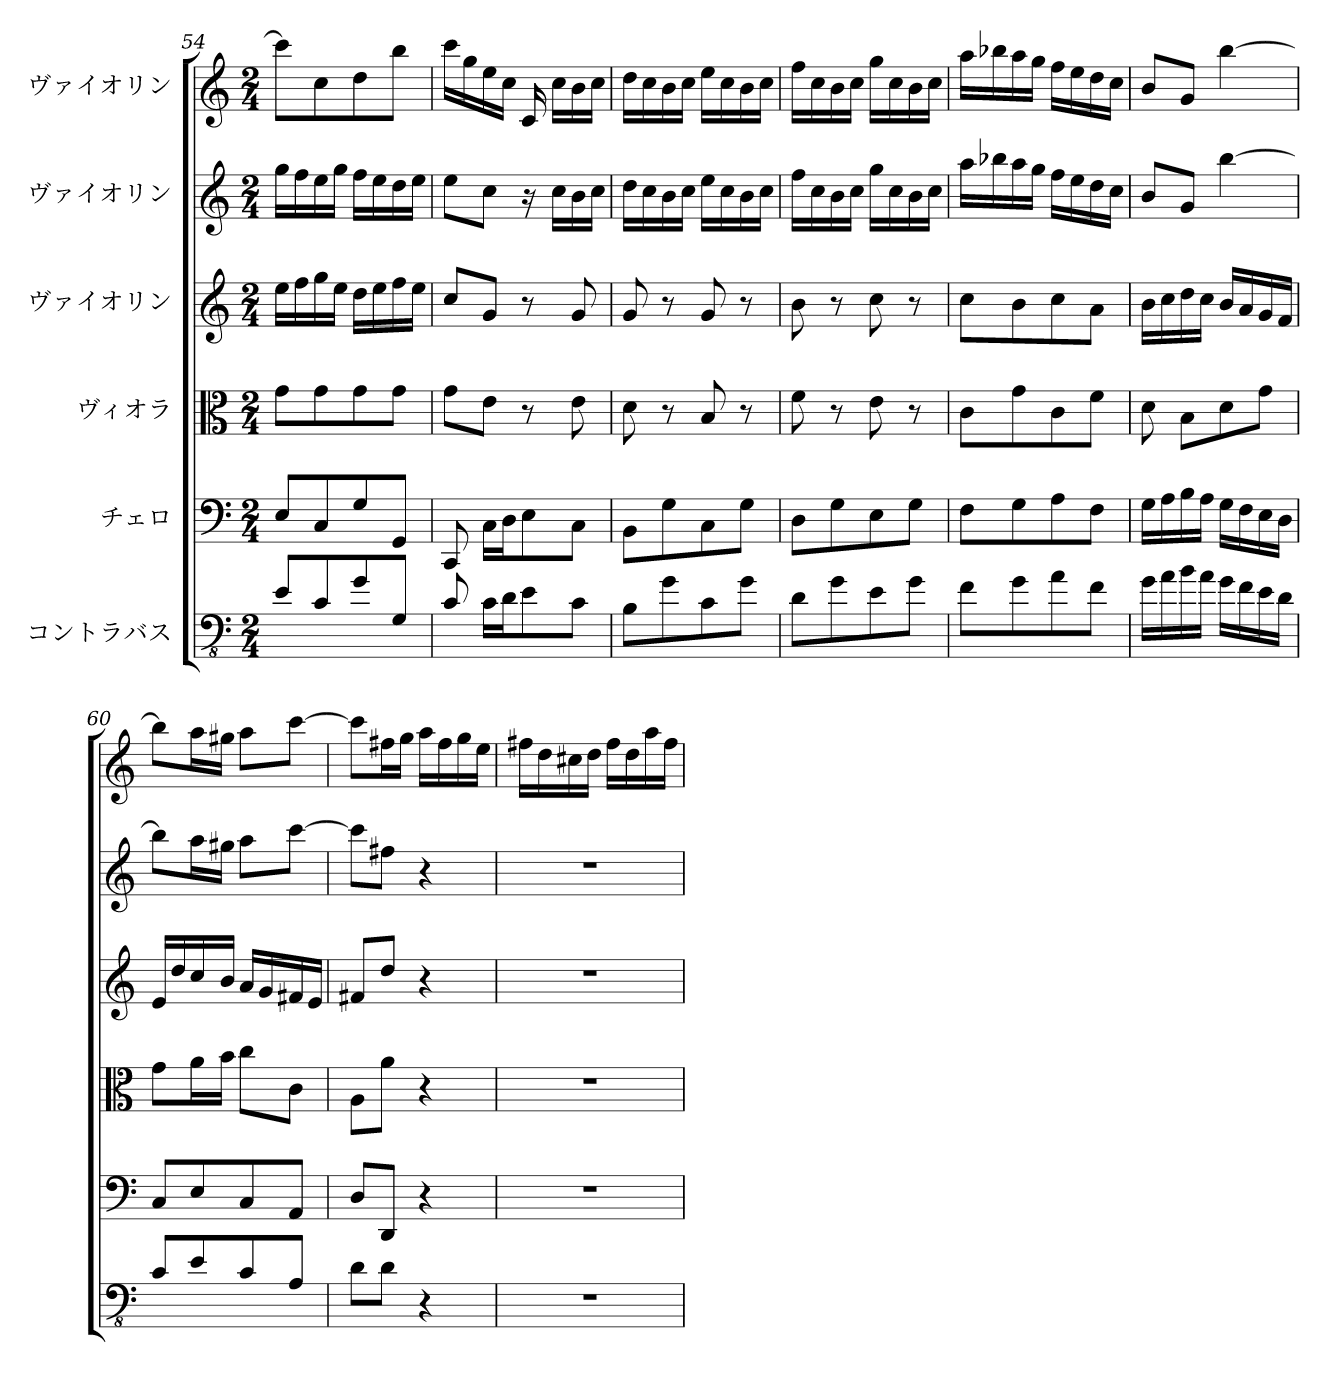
**kern	**kern	**kern	**kern	**kern	**kern
*part6	*part5	*part4	*part3	*part2	*part1
*staff6	*staff5	*staff4	*staff3	*staff2	*staff1
*I"コントラバス	*I"チェロ	*I"ヴィオラ	*I"ヴァイオリン	*I"ヴァイオリン	*I"ヴァイオリン
*clefFv4	*clefF4	*clefC3	*clefG2	*clefG2	*clefG2
*ITrd7c12	*	*	*	*	*
*k[]	*k[]	*k[]	*k[]	*k[]	*k[]
*M2/4	*M2/4	*M2/4	*M2/4	*M2/4	*M2/4
=54	=54	=54	=54	=54	=54
8EE/L	8E/L	8g\L	16ee\LL	16gg\LL	8ccc\L]
.	.	.	16ff\	16ff\	.
8CC/	8C/	8g\	16gg\	16ee\	8cc\
.	.	.	16ee\JJ	16gg\JJ	.
8GG/	8G/	8g\	16dd\LL	16ff\LL	8dd\
.	.	.	16ee\	16ee\	.
8GGG/J	8GG/J	8g\J	16ff\	16dd\	8bb\J
.	.	.	16ee\JJ	16ee\JJ	.
!!LO:LB:g=z
=55	=55	=55	=55	=55	=55
8CC/	8CC/	8g\L	8cc/L	8ee\L	16ccc\LL
.	.	.	.	.	16gg\
16CC\LL	16C\LL	8e\J	8g/J	8cc\J	16ee\
16DD\J	16D\J	.	.	.	16cc\JJ
8EE\	8E\	8r	8r	16r	16c/
.	.	.	.	16cc\LL	16cc\LL
8CC\J	8C\J	8e\	8g/	16b\	16b\
.	.	.	.	16cc\JJ	16cc\JJ
=56	=56	=56	=56	=56	=56
8BBB\L	8BB\L	8d\	8g/	16dd\LL	16dd\LL
.	.	.	.	16cc\	16cc\
8GG\	8G\	8r	8r	16b\	16b\
.	.	.	.	16cc\JJ	16cc\JJ
8CC\	8C\	8B/	8g/	16ee\LL	16ee\LL
.	.	.	.	16cc\	16cc\
8GG\J	8G\J	8r	8r	16b\	16b\
.	.	.	.	16cc\JJ	16cc\JJ
=57	=57	=57	=57	=57	=57
8DD\L	8D\L	8f\	8b\	16ff\LL	16ff\LL
.	.	.	.	16cc\	16cc\
8GG\	8G\	8r	8r	16b\	16b\
.	.	.	.	16cc\JJ	16cc\JJ
8EE\	8E\	8e\	8cc\	16gg\LL	16gg\LL
.	.	.	.	16cc\	16cc\
8GG\J	8G\J	8r	8r	16b\	16b\
.	.	.	.	16cc\JJ	16cc\JJ
=58	=58	=58	=58	=58	=58
8FF\L	8F\L	8c\L	8cc\L	16aa\LL	16aa\LL
.	.	.	.	16bb-X\	16bb-X\
8GG\	8G\	8g\	8b\	16aa\	16aa\
.	.	.	.	16gg\JJ	16gg\JJ
8AA\	8A\	8c\	8cc\	16ff\LL	16ff\LL
.	.	.	.	16ee\	16ee\
8FF\J	8F\J	8f\J	8a\J	16dd\	16dd\
.	.	.	.	16cc\JJ	16cc\JJ
=59	=59	=59	=59	=59	=59
16GG\LL	16G\LL	8d\	16b\LL	8b/L	8b/L
16AA\	16A\	.	16cc\	.	.
16BB\	16B\	8B\L	16dd\	8g/J	8g/J
16AA\JJ	16A\JJ	.	16cc\JJ	.	.
16GG\LL	16G\LL	8d\	16b/LL	[4bb\	[4bb\
16FF\	16F\	.	16a/	.	.
16EE\	16E\	8g\J	16g/	.	.
16DD\JJ	16D\JJ	.	16f/JJ	.	.
!!LO:PB:g=z
=60	=60	=60	=60	=60	=60
8CC/L	8C/L	8g\L	16e/LL	8bb\L]	8bb\L]
.	.	.	16dd/	.	.
8EE/	8E/	16a\L	16cc/	16aa\L	16aa\L
.	.	16b\JJ	16b/JJ	16gg#X\JJ	16gg#X\JJ
8CC/	8C/	8cc\L	16a/LL	8aa\L	8aa\L
.	.	.	16g/	.	.
8AAA/J	8AA/J	8c\J	16f#X/	[8ccc\J	[8ccc\J
.	.	.	16e/JJ	.	.
=61	=61	=61	=61	=61	=61
8DD\L	8D/L	8A\L	8f#X/L	8ccc\L]	8ccc\L]
8DD\J	8DD/J	8a\J	8dd/J	8ff#X\J	16ff#X\L
.	.	.	.	.	16gg\JJ
4r	4r	4r	4r	4r	16aa\LL
.	.	.	.	.	16ff#\
.	.	.	.	.	16gg\
.	.	.	.	.	16ee\JJ
=62	=62	=62	=62	=62	=62
2r	2r	2r	2r	2r	16ff#X\LL
.	.	.	.	.	16dd\
.	.	.	.	.	16cc#X\
.	.	.	.	.	16dd\JJ
.	.	.	.	.	16ff#\LL
.	.	.	.	.	16dd\
.	.	.	.	.	16aa\
.	.	.	.	.	16ff#\JJ
=	=	=	=	=	=
*-	*-	*-	*-	*-	*-
